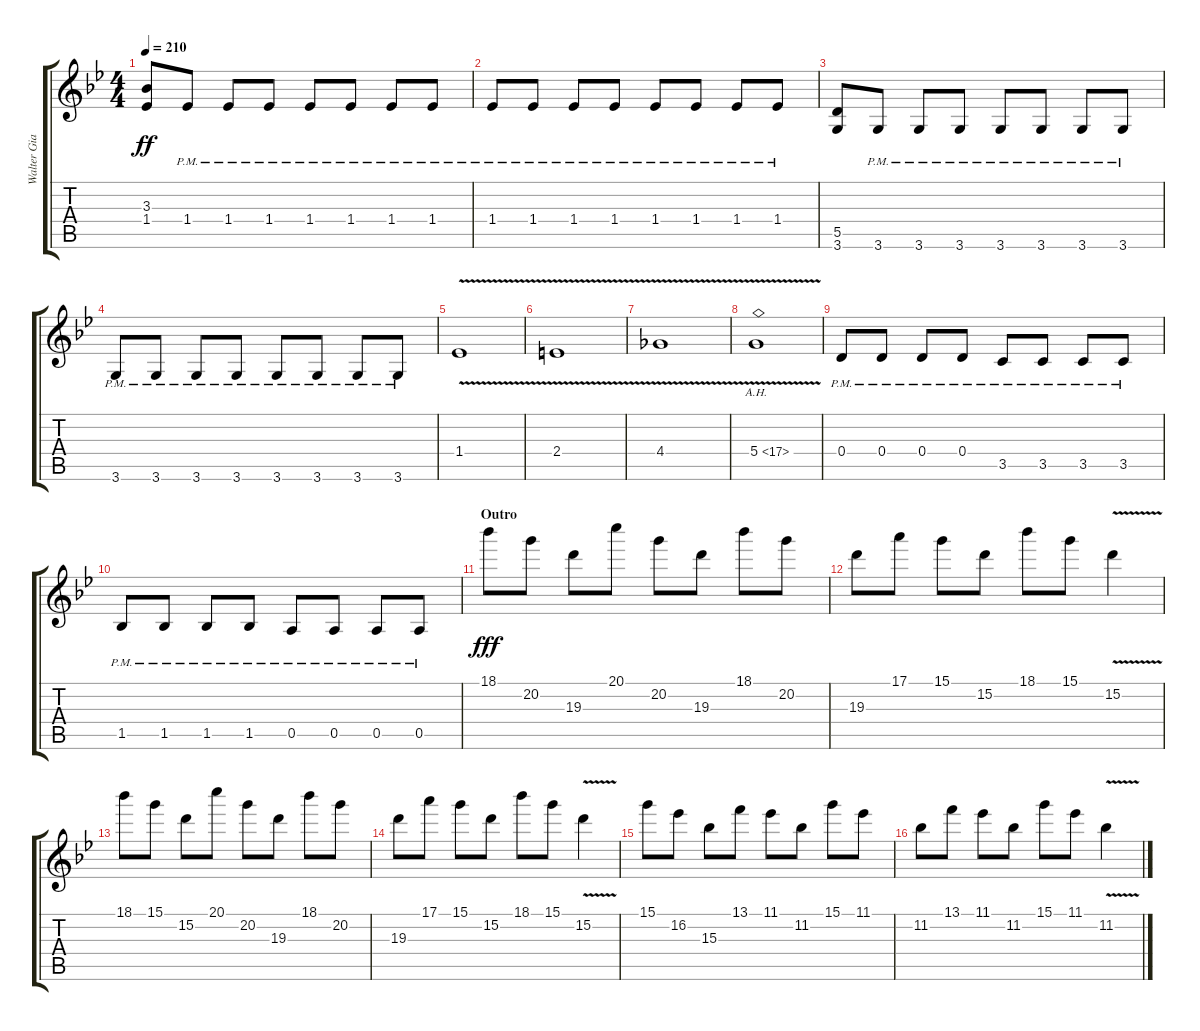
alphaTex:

\track ("Walter Giardino" "Walter Gia") {instrument overdrivenguitar}
\staff {score tabs}
\tuning (E4 B3 G3 D3 A2 E2) {hide}
\ts (4 4)
\tempo 210
\clef g2
\ks gminor
(3.3 1.4).8{dy ff} 1.4{pm}.8 1.4{pm}.8 1.4{pm}.8 1.4{pm}.8 1.4{pm}.8 1.4{pm}.8 1.4{pm}.8 |
1.4{pm}.8 1.4{pm}.8 1.4{pm}.8 1.4{pm}.8 1.4{pm}.8 1.4{pm}.8 1.4{pm}.8 1.4{pm}.8 |
(5.5 3.6).8 3.6{pm}.8 3.6{pm}.8 3.6{pm}.8 3.6{pm}.8 3.6{pm}.8 3.6{pm}.8 3.6{pm}.8 |
3.6{pm}.8 3.6{pm}.8 3.6{pm}.8 3.6{pm}.8 3.6{pm}.8 3.6{pm}.8 3.6{pm}.8 3.6{pm}.8 |
1.4{v}.1 |
2.4{v}.1 |
4.4{v}.1 |
5.4{ah 12 v}.1 |
0.4{pm}.8 0.4{pm}.8 0.4{pm}.8 0.4{pm}.8 3.5{pm}.8 3.5{pm}.8 3.5{pm}.8 3.5{pm}.8 |
1.5{pm}.8 1.5{pm}.8 1.5{pm}.8 1.5{pm}.8 0.5{pm}.8 0.5{pm}.8 0.5{pm}.8 0.5{pm}.8 |
\section ("" "Outro")
18.1.8{dy fff balance 8} 20.2.8 19.3.8 20.1.8 20.2.8 19.3.8 18.1.8 20.2.8 |
19.3.8 17.1.8 15.1.8 15.2.8 18.1.8 15.1.8 15.2{v}.4 |
18.1.8 15.1.8 15.2.8 20.1.8 20.2.8 19.3.8 18.1.8 20.2.8 |
19.3.8 17.1.8 15.1.8 15.2.8 18.1.8 15.1.8 15.2{v}.4 |
15.1.8 16.2.8 15.3.8 13.1.8 11.1.8 11.2.8 15.1.8 11.1.8 |
11.2.8 13.1.8 11.1.8 11.2.8 15.1.8 11.1.8 11.2{v}.4
